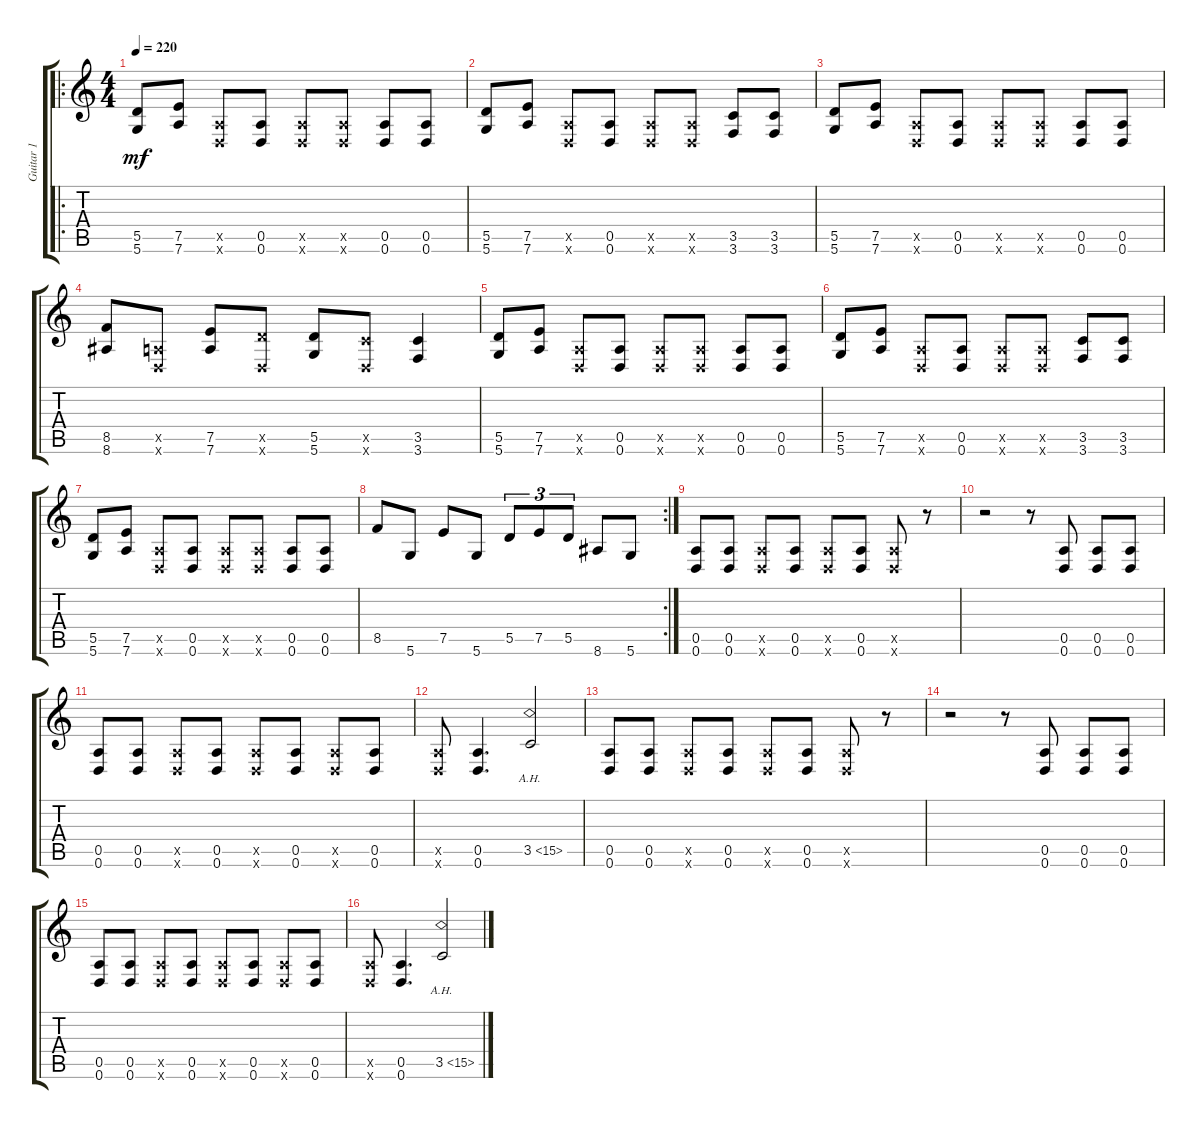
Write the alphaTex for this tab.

\track ("Guitar 1" "Guitar 1") {instrument overdrivenguitar}
\staff {score tabs}
\tuning (E4 B3 G3 D3 A2 D2) {hide}
\ro
\ts (4 4)
\tempo 220
\clef g2
\ks c
(5.5 5.6).8{dy mf} (7.5 7.6).8 (0.5{x} 0.6{x}).8 (0.5 0.6).8 (0.5{x} 0.6{x}).8 (0.5{x} 0.6{x}).8 (0.5 0.6).8 (0.5 0.6).8 |
(5.5 5.6).8 (7.5 7.6).8 (0.5{x} 0.6{x}).8 (0.5 0.6).8 (0.5{x} 0.6{x}).8 (0.5{x} 0.6{x}).8 (3.5 3.6).8 (3.5 3.6).8 |
(5.5 5.6).8 (7.5 7.6).8 (0.5{x} 0.6{x}).8 (0.5 0.6).8 (0.5{x} 0.6{x}).8 (0.5{x} 0.6{x}).8 (0.5 0.6).8 (0.5 0.6).8 |
(8.5 8.6).8 (0.5{x} 0.6{x}).8 (7.5 7.6).8 (5.5{x} 0.6{x}).8 (5.5 5.6).8 (3.5{x} 0.6{x}).8 (3.5 3.6).4 |
(5.5 5.6).8 (7.5 7.6).8 (0.5{x} 0.6{x}).8 (0.5 0.6).8 (0.5{x} 0.6{x}).8 (0.5{x} 0.6{x}).8 (0.5 0.6).8 (0.5 0.6).8 |
(5.5 5.6).8 (7.5 7.6).8 (0.5{x} 0.6{x}).8 (0.5 0.6).8 (0.5{x} 0.6{x}).8 (0.5{x} 0.6{x}).8 (3.5 3.6).8 (3.5 3.6).8 |
(5.5 5.6).8 (7.5 7.6).8 (0.5{x} 0.6{x}).8 (0.5 0.6).8 (0.5{x} 0.6{x}).8 (0.5{x} 0.6{x}).8 (0.5 0.6).8 (0.5 0.6).8 |
\rc 2
8.5.8 5.6.8 7.5.8 5.6.8 5.5.8{tu (3 2)} 7.5.8{tu (3 2)} 5.5.8{tu (3 2)} 8.6.8 5.6.8 |
(0.5 0.6).8 (0.5 0.6).8 (0.5{x} 0.6{x}).8 (0.5 0.6).8 (0.5{x} 0.6{x}).8 (0.5 0.6).8 (0.5{x} 0.6{x}).8 r.8 |
r.2 r.8 (0.5 0.6).8 (0.5 0.6).8 (0.5 0.6).8 |
(0.5 0.6).8 (0.5 0.6).8 (0.5{x} 0.6{x}).8 (0.5 0.6).8 (0.5{x} 0.6{x}).8 (0.5 0.6).8 (0.5{x} 0.6{x}).8 (0.5 0.6).8 |
(0.5{x} 0.6{x}).8 (0.5 0.6).4{d} 3.5{ah 12}.2 |
(0.5 0.6).8 (0.5 0.6).8 (0.5{x} 0.6{x}).8 (0.5 0.6).8 (0.5{x} 0.6{x}).8 (0.5 0.6).8 (0.5{x} 0.6{x}).8 r.8 |
r.2 r.8 (0.5 0.6).8 (0.5 0.6).8 (0.5 0.6).8 |
(0.5 0.6).8 (0.5 0.6).8 (0.5{x} 0.6{x}).8 (0.5 0.6).8 (0.5{x} 0.6{x}).8 (0.5 0.6).8 (0.5{x} 0.6{x}).8 (0.5 0.6).8 |
(0.5{x} 0.6{x}).8 (0.5 0.6).4{d} 3.5{ah 12}.2
